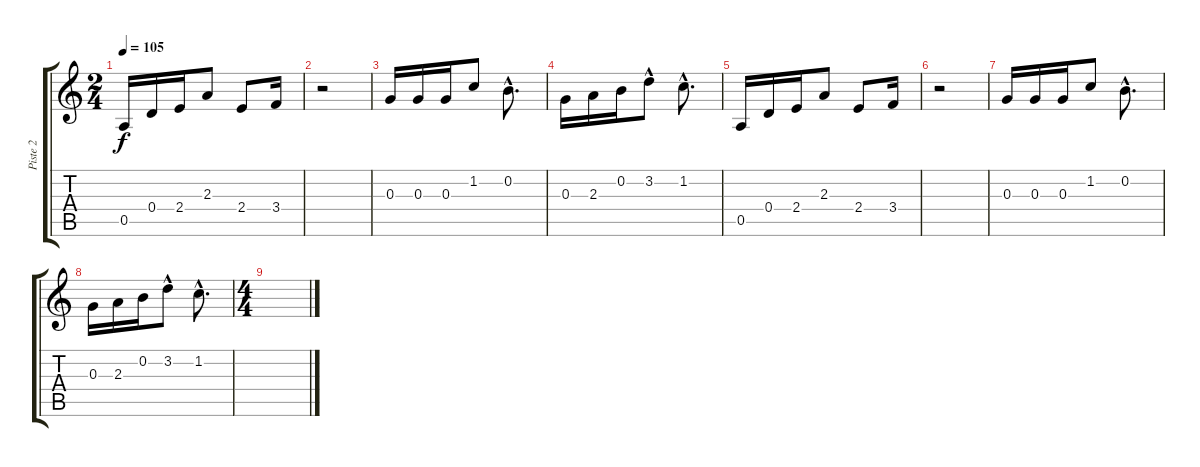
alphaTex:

\track ("Piste 2" "Piste 2") {instrument electricguitarjazz}
\staff {score tabs}
\tuning (E4 B3 G3 D3 A2 E2) {hide}
\ts (2 4)
\tempo 105
\clef g2
\ks c
0.5.16{dy f} 0.4.16 2.4.16 2.3.8 2.4.8 3.4.16 |
r.2 |
0.3.16 0.3.16 0.3.16 1.2.8 0.2{hac}.8{d} |
0.3.16 2.3.16 0.2.16 3.2{hac}.8 1.2{hac}.8{d} |
0.5.16 0.4.16 2.4.16 2.3.8 2.4.8 3.4.16 |
r.2 |
0.3.16 0.3.16 0.3.16 1.2.8 0.2{hac}.8{d} |
0.3.16 2.3.16 0.2.16 3.2{hac}.8 1.2{hac}.8{d} |
\ts (4 4)
